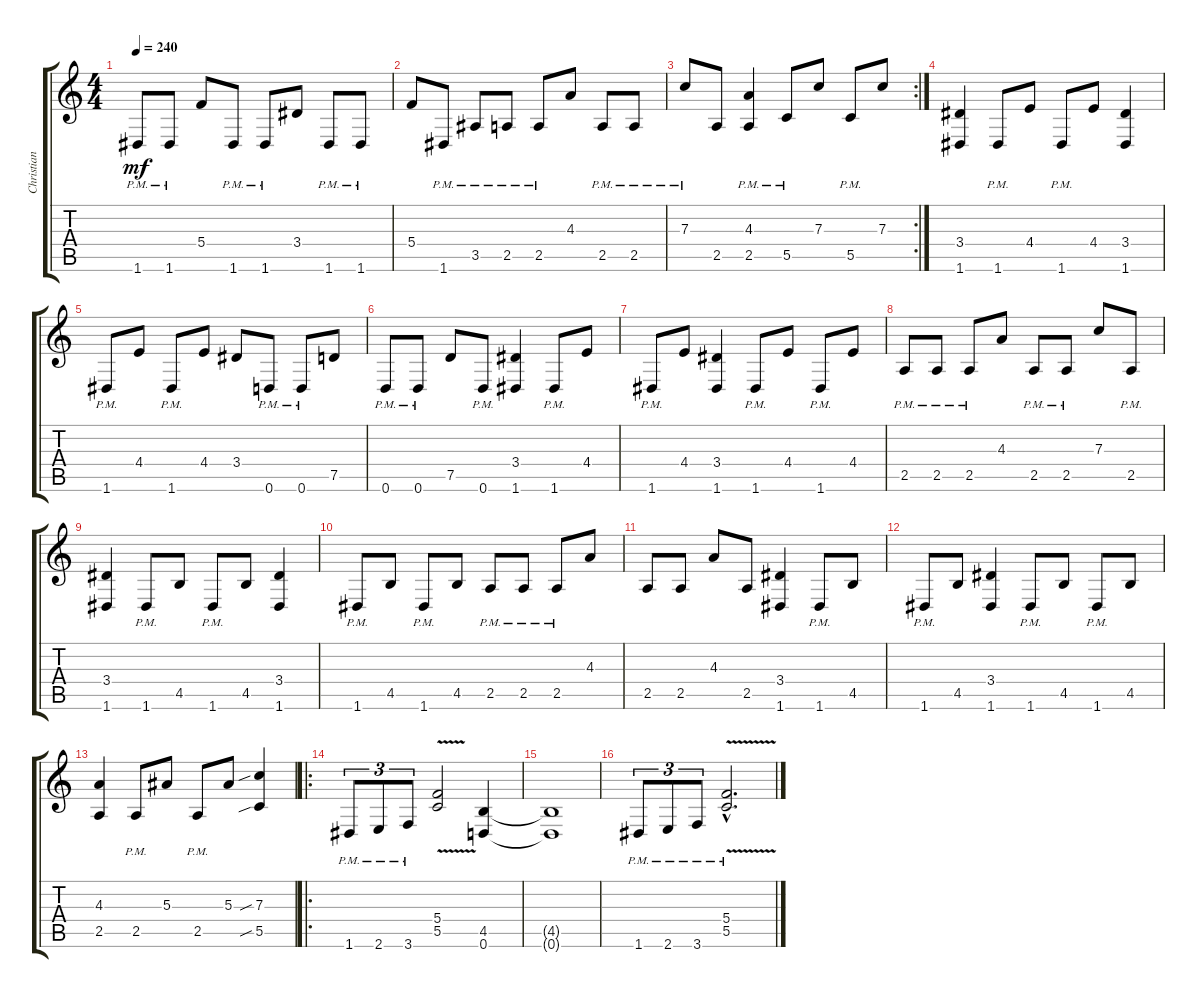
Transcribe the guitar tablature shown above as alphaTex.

\track ("Christian Muenzer" "Christian ") {instrument overdrivenguitar}
\staff {score tabs}
\tuning (D4 A3 F3 C3 G2 D2) {hide}
\ts (4 4)
\tempo 240
\clef g2
\ks c
1.6{pm}.8{dy mf} 1.6{pm}.8 5.4.8 1.6{pm}.8 1.6{pm}.8 3.4.8 1.6{pm}.8 1.6{pm}.8 |
5.4.8 1.6{pm}.8 3.5{pm}.8 2.5{pm}.8 2.5{pm}.8 4.3.8 2.5{pm}.8 2.5{pm}.8 |
\rc 2
7.3{pm}.8 2.5.8 (4.3{pm} 2.5{pm}).4 5.5{pm}.8 7.3.8 5.5{pm}.8 7.3.8 |
(3.4 1.6).4 1.6{pm}.8 4.4.8 1.6{pm}.8 4.4.8 (3.4 1.6).4 |
1.6{pm}.8 4.4.8 1.6{pm}.8 4.4.8 3.4.8 0.6{pm}.8 0.6{pm}.8 7.5.8 |
0.6{pm}.8 0.6{pm}.8 7.5.8 0.6{pm}.8 (3.4 1.6).4 1.6{pm}.8 4.4.8 |
1.6{pm}.8 4.4.8 (3.4 1.6).4 1.6{pm}.8 4.4.8 1.6{pm}.8 4.4.8 |
2.5{pm}.8 2.5{pm}.8 2.5{pm}.8 4.3.8 2.5{pm}.8 2.5{pm}.8 7.3.8 2.5{pm}.8 |
(3.4 1.6).4 1.6{pm}.8 4.5.8 1.6{pm}.8 4.5.8 (3.4 1.6).4 |
1.6{pm}.8 4.5.8 1.6{pm}.8 4.5.8 2.5{pm}.8 2.5{pm}.8 2.5{pm}.8 4.3.8 |
2.5.8 2.5.8 4.3.8 2.5.8 (3.4 1.6).4 1.6{pm}.8 4.5.8 |
1.6{pm}.8 4.5.8 (3.4 1.6).4 1.6{pm}.8 4.5.8 1.6{pm}.8 4.5.8 |
(4.3 2.5).4 2.5{pm}.8 5.3.8 2.5{pm}.8 5.3.8 (7.3{sib} 5.5{sib}).4 |
\ro
1.6{pm}.8{tu (3 2)} 2.6{pm}.8{tu (3 2)} 3.6{pm}.8{tu (3 2)} (5.4{v} 5.5{v}).2 (4.5 0.6).4 |
(4.5{t} 0.6{t}).1 |
1.6{pm}.8{tu (3 2)} 2.6{pm}.8{tu (3 2)} 3.6{pm}.8{tu (3 2)} (5.4{v hac pm} 5.5{v hac pm}).2{d}
